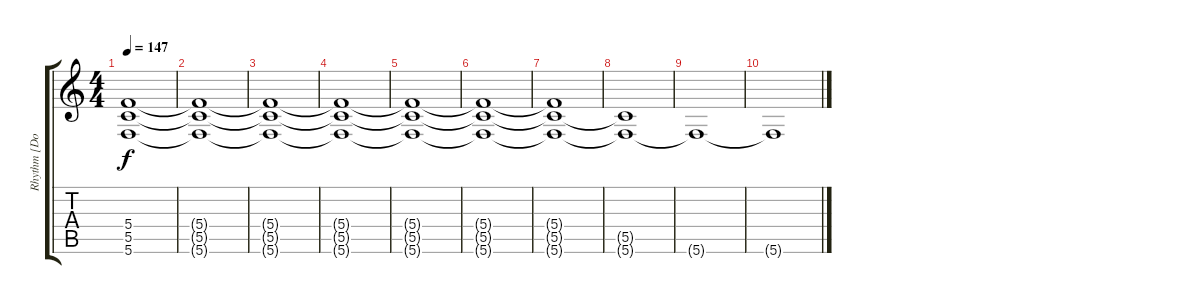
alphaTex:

\track ("Rhythm [Donegan]" "Rhythm [Do") {instrument distortionguitar}
\staff {score tabs}
\tuning (D4 A3 F3 C3 G2 C2) {hide}
\ts (4 4)
\tempo 147
\clef g2
\ks c
(5.4{t} 5.5{t} 5.6{t}).1{dy f} |
(5.4{t} 5.5{t} 5.6{t}).1{volume 8} |
(5.4{t} 5.5{t} 5.6{t}).1 |
(5.4{t} 5.5{t} 5.6{t}).1 |
(5.4{t} 5.5{t} 5.6{t}).1 |
(5.4{t} 5.5{t} 5.6{t}).1{volume 0} |
(5.4{t} 5.5{t} 5.6{t}).1 |
(5.5{t} 5.6{t}).1 |
5.6{t}.1 |
5.6{t}.1
